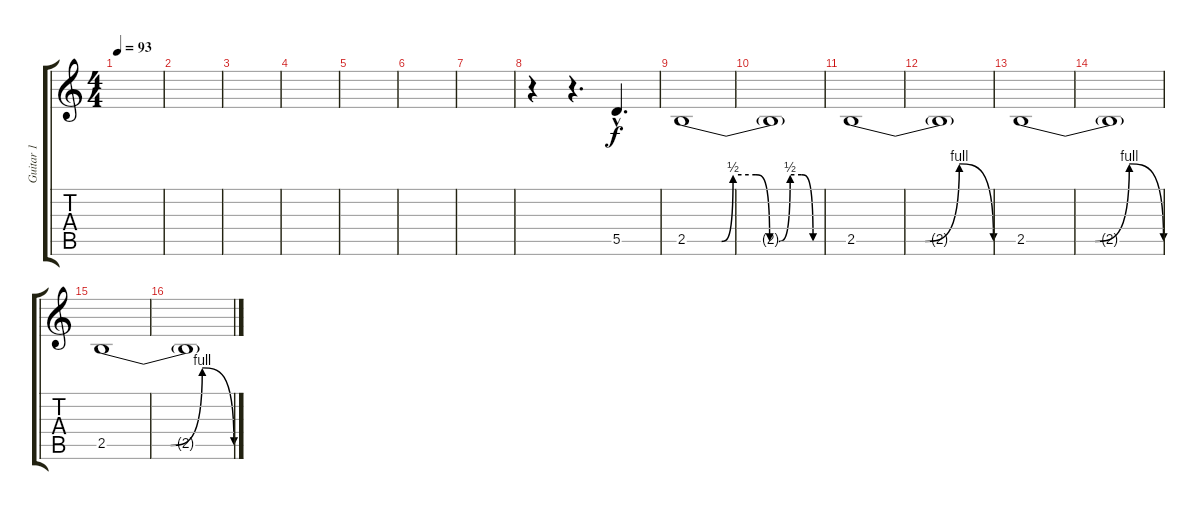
\track ("Guitar 1" "Guitar 1") {instrument distortionguitar}
\staff {score tabs}
\tuning (E4 B3 G3 D3 A2 D2) {hide}
\ts (4 4)
\tempo 93
\clef g2
\ks c
|
|
|
|
|
|
|
r.4 r.4{d} 5.5{hac}.4{d instrument pad3polysynth} |
2.5{be (custom 0 0 10 0 15 0 20 2 30 2 36 0 40 0 45 2 50 2 55 0 60 0)}.1{volume 13 instrument distortionguitar} |
2.5{t}.1 |
2.5{be (custom 0 0 15 0 30 0 45 4 60 0)}.1 |
2.5{t}.1 |
2.5{be (custom 0 0 15 0 30 0 45 4 60 0)}.1 |
2.5{t}.1 |
2.5{be (custom 0 0 15 0 30 0 45 4 60 0)}.1 |
2.5{t}.1
